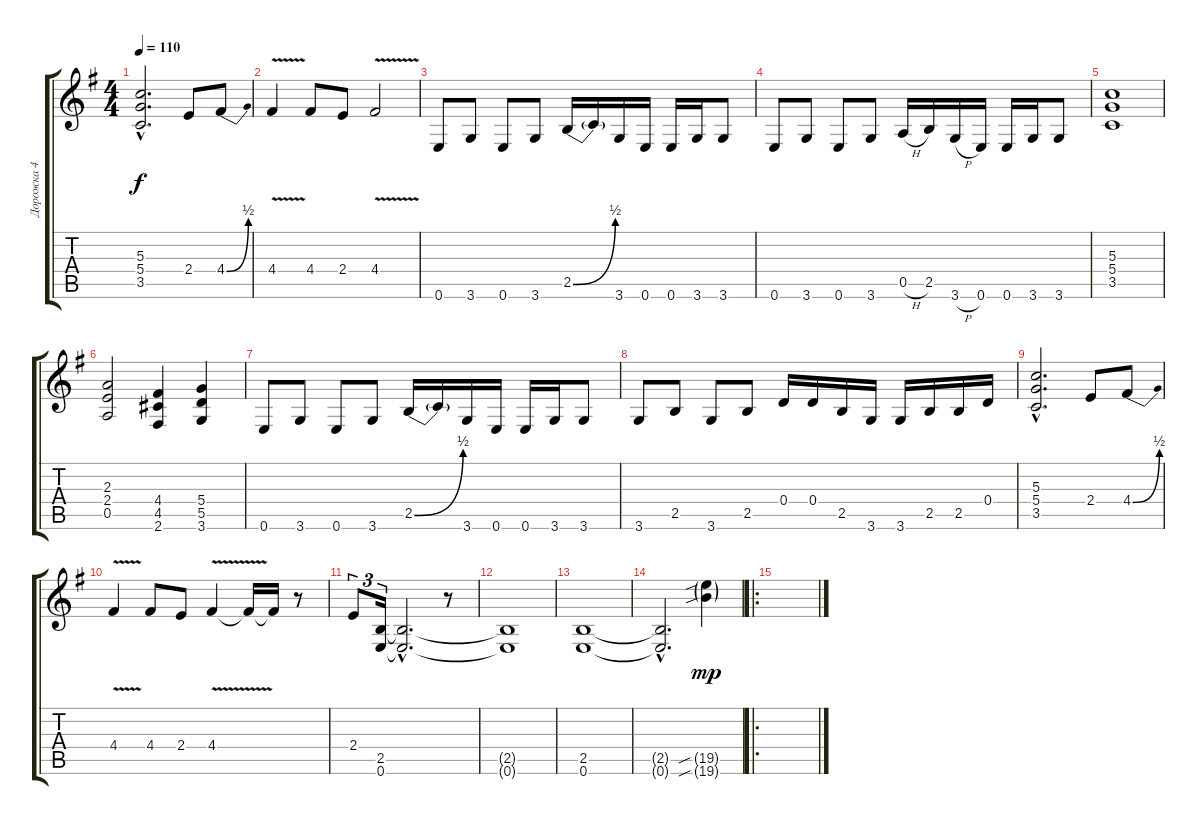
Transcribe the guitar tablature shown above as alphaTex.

\track ("Дорожка 4" "Дорожка 4") {instrument distortionguitar}
\staff {score tabs}
\tuning (E4 B3 G3 D3 A2 E2) {hide}
\ts (4 4)
\tempo 110
\clef g2
\ks eminor
(5.3{hac} 5.4{hac} 3.5{hac}).2{d dy f} 2.4.8 4.4{be (bend 0 0 60 2)}.8 |
4.4{v}.4 4.4.8 2.4.8 4.4{v}.2 |
0.6.8 3.6.8 0.6.8 3.6.8 2.5{be (bend 0 0 60 2)}.16 2.5{t}.16 3.6.16 0.6.16 0.6.16 3.6.16 3.6.8 |
0.6.8 3.6.8 0.6.8 3.6.8 0.5{h}.16 2.5.16 3.6{h}.16 0.6.16 0.6.16 3.6.16 3.6.8 |
(5.3 5.4 3.5).1 |
(2.3 2.4 0.5).2 (4.4 4.5 2.6).4 (5.4 5.5 3.6).4 |
0.6.8 3.6.8 0.6.8 3.6.8 2.5{be (bend 0 0 60 2)}.16 2.5{t}.16 3.6.16 0.6.16 0.6.16 3.6.16 3.6.8 |
3.6.8 2.5.8 3.6.8 2.5.8 0.4.16 0.4.16 2.5.16 3.6.16 3.6.16 2.5.16 2.5.16 0.4.16 |
(5.3{hac} 5.4{hac} 3.5{hac}).2{d} 2.4.8 4.4{be (bend 0 0 60 2)}.8 |
4.4{v}.4 4.4.8 2.4.8 4.4{v}.4 4.4{t}.16 4.4{t}.16 r.8 |
2.4.8{tu (3 2)} (2.5 0.6).16{tu (3 2)} (2.5{hac t} 0.6{hac t}).2{d} r.8 |
(2.5{t} 0.6{t}).1 |
(2.5 0.6).1 |
(2.5{hac t} 0.6{hac t}).2{d} (19.5{sib g} 19.6{sib g}).4{dy mp} |
\ro
